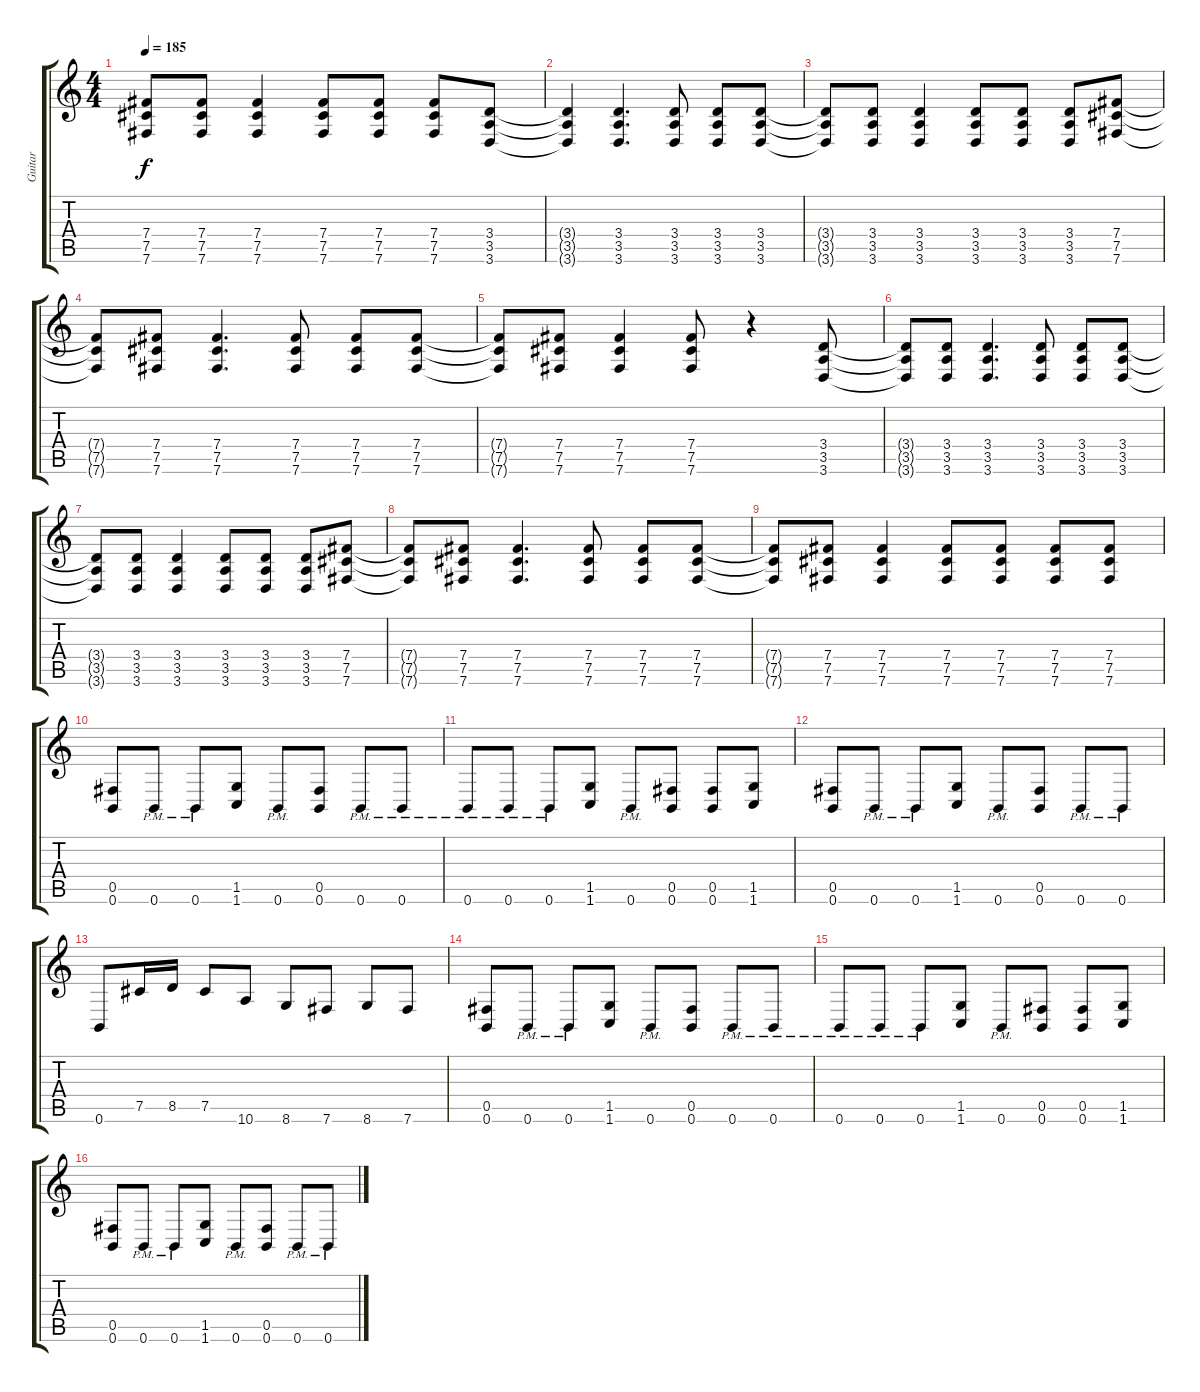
\track ("Guitar" "Guitar") {instrument distortionguitar}
\staff {score tabs}
\tuning (Db4 Ab3 E3 B2 Gb2 B1) {hide}
\ts (4 4)
\tempo 185
\clef g2
\ks c
(7.4{t} 7.5{t} 7.6{t}).8{dy f} (7.4 7.5 7.6).8 (7.4 7.5 7.6).4 (7.4 7.5 7.6).8 (7.4 7.5 7.6).8 (7.4 7.5 7.6).8 (3.4 3.5 3.6).8 |
(3.4{t} 3.5{t} 3.6{t}).4 (3.4 3.5 3.6).4{d} (3.4 3.5 3.6).8 (3.4 3.5 3.6).8 (3.4 3.5 3.6).8 |
(3.4{t} 3.5{t} 3.6{t}).8 (3.4 3.5 3.6).8 (3.4 3.5 3.6).4 (3.4 3.5 3.6).8 (3.4 3.5 3.6).8 (3.4 3.5 3.6).8 (7.4 7.5 7.6).8 |
(7.4{t} 7.5{t} 7.6{t}).8 (7.4 7.5 7.6).8 (7.4 7.5 7.6).4{d} (7.4 7.5 7.6).8 (7.4 7.5 7.6).8 (7.4 7.5 7.6).8 |
(7.4{t} 7.5{t} 7.6{t}).8 (7.4 7.5 7.6).8 (7.4 7.5 7.6).4 (7.4 7.5 7.6).8 r.4 (3.4 3.5 3.6).8 |
(3.4{t} 3.5{t} 3.6{t}).8 (3.4 3.5 3.6).8 (3.4 3.5 3.6).4{d} (3.4 3.5 3.6).8 (3.4 3.5 3.6).8 (3.4 3.5 3.6).8 |
(3.4{t} 3.5{t} 3.6{t}).8 (3.4 3.5 3.6).8 (3.4 3.5 3.6).4 (3.4 3.5 3.6).8 (3.4 3.5 3.6).8 (3.4 3.5 3.6).8 (7.4 7.5 7.6).8 |
(7.4{t} 7.5{t} 7.6{t}).8 (7.4 7.5 7.6).8 (7.4 7.5 7.6).4{d} (7.4 7.5 7.6).8 (7.4 7.5 7.6).8 (7.4 7.5 7.6).8 |
(7.4{t} 7.5{t} 7.6{t}).8 (7.4 7.5 7.6).8 (7.4 7.5 7.6).4 (7.4 7.5 7.6).8 (7.4 7.5 7.6).8 (7.4 7.5 7.6).8 (7.4 7.5 7.6).8 |
(0.5 0.6).8 0.6{pm}.8 0.6{pm}.8 (1.5 1.6).8 0.6{pm}.8 (0.5 0.6).8 0.6{pm}.8 0.6{pm}.8 |
0.6{pm}.8 0.6{pm}.8 0.6{pm}.8 (1.5 1.6).8 0.6{pm}.8 (0.5 0.6).8 (0.5 0.6).8 (1.5 1.6).8 |
(0.5 0.6).8 0.6{pm}.8 0.6{pm}.8 (1.5 1.6).8 0.6{pm}.8 (0.5 0.6).8 0.6{pm}.8 0.6{pm}.8 |
0.6.8 7.5.16 8.5.16 7.5.8 10.6.8 8.6.8 7.6.8 8.6.8 7.6.8 |
(0.5 0.6).8 0.6{pm}.8 0.6{pm}.8 (1.5 1.6).8 0.6{pm}.8 (0.5 0.6).8 0.6{pm}.8 0.6{pm}.8 |
0.6{pm}.8 0.6{pm}.8 0.6{pm}.8 (1.5 1.6).8 0.6{pm}.8 (0.5 0.6).8 (0.5 0.6).8 (1.5 1.6).8 |
(0.5 0.6).8 0.6{pm}.8 0.6{pm}.8 (1.5 1.6).8 0.6{pm}.8 (0.5 0.6).8 0.6{pm}.8 0.6{pm}.8
